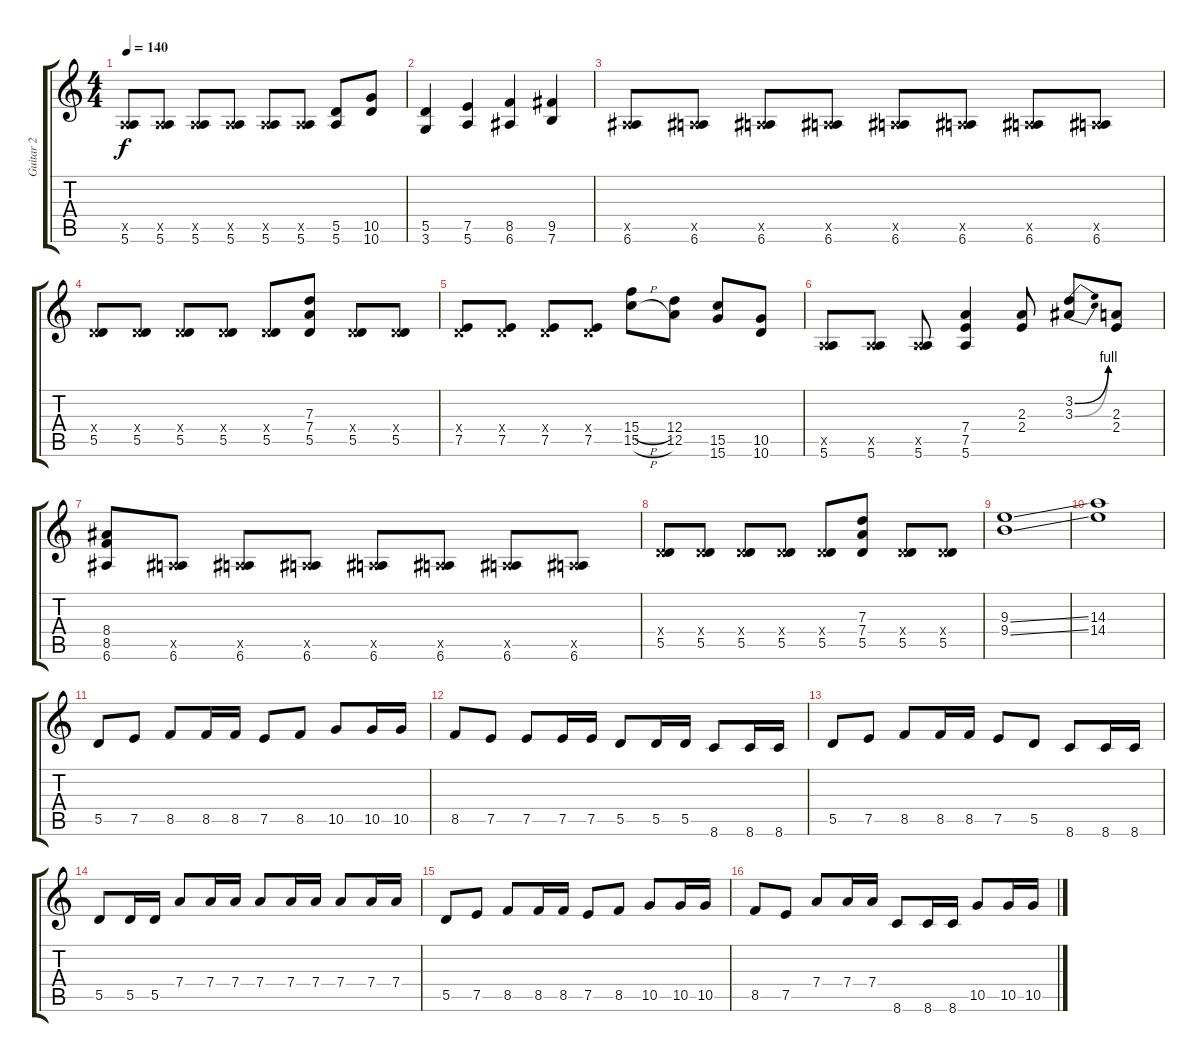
\track ("Guitar 2" "Guitar 2") {instrument distortionguitar}
\staff {score tabs}
\tuning (E4 B3 G3 D3 A2 E2) {hide}
\ts (4 4)
\tempo 140
\clef g2
\ks c
(0.5{x} 5.6).8{dy f} (0.5{x} 5.6).8 (0.5{x} 5.6).8 (0.5{x} 5.6).8 (0.5{x} 5.6).8 (0.5{x} 5.6).8 (5.5 5.6).8 (10.5 10.6).8 |
(5.5 3.6).4 (7.5 5.6).4 (8.5 6.6).4 (9.5 7.6).4 |
(0.5{x} 6.6).8 (0.5{x} 6.6).8 (0.5{x} 6.6).8 (0.5{x} 6.6).8 (0.5{x} 6.6).8 (0.5{x} 6.6).8 (0.5{x} 6.6).8 (0.5{x} 6.6).8 |
(0.4{x} 5.5).8 (0.4{x} 5.5).8 (0.4{x} 5.5).8 (0.4{x} 5.5).8 (0.4{x} 5.5).8 (7.3 7.4 5.5).8 (0.4{x} 5.5).8 (0.4{x} 5.5).8 |
(0.4{x} 7.5).8 (0.4{x} 7.5).8 (0.4{x} 7.5).8 (0.4{x} 7.5).8 (15.4{h} 15.5{h}).8 (12.4 12.5).8 (15.5 15.6).8 (10.5 10.6).8 |
(0.5{x} 5.6).8 (0.5{x} 5.6).8 (0.5{x} 5.6).8 (7.4 7.5 5.6).4 (2.3 2.4).8 (3.2{be (bend 0 0 60 4)} 3.3{be (bend 0 0 60 4)}).8 (2.3 2.4).8 |
(8.4 8.5 6.6).8 (0.5{x} 6.6).8 (0.5{x} 6.6).8 (0.5{x} 6.6).8 (0.5{x} 6.6).8 (0.5{x} 6.6).8 (0.5{x} 6.6).8 (0.5{x} 6.6).8 |
(0.4{x} 5.5).8 (0.4{x} 5.5).8 (0.4{x} 5.5).8 (0.4{x} 5.5).8 (0.4{x} 5.5).8 (7.3 7.4 5.5).8 (0.4{x} 5.5).8 (0.4{x} 5.5).8 |
(9.3{ss} 9.4{ss}).1 |
(14.3 14.4).1 |
5.5.8 7.5.8 8.5.8 8.5.16 8.5.16 7.5.8 8.5.8 10.5.8 10.5.16 10.5.16 |
8.5.8 7.5.8 7.5.8 7.5.16 7.5.16 5.5.8 5.5.16 5.5.16 8.6.8 8.6.16 8.6.16 |
5.5.8 7.5.8 8.5.8 8.5.16 8.5.16 7.5.8 5.5.8 8.6.8 8.6.16 8.6.16 |
5.5.8 5.5.16 5.5.16 7.4.8 7.4.16 7.4.16 7.4.8 7.4.16 7.4.16 7.4.8 7.4.16 7.4.16 |
5.5.8 7.5.8 8.5.8 8.5.16 8.5.16 7.5.8 8.5.8 10.5.8 10.5.16 10.5.16 |
8.5.8 7.5.8 7.4.8 7.4.16 7.4.16 8.6.8 8.6.16 8.6.16 10.5.8 10.5.16 10.5.16
